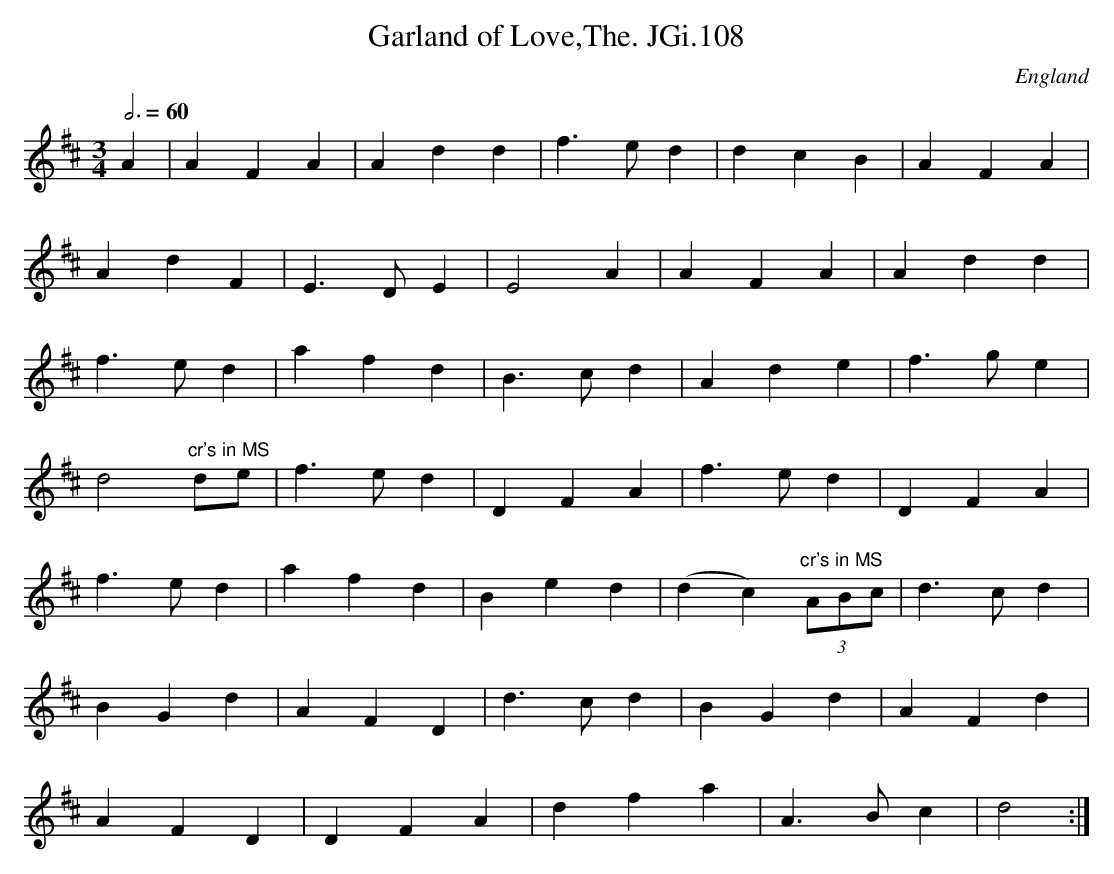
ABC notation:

X:1
T:Garland of Love,The. JGi.108
O:England
M:3/4
L:1/4
Q:3/4=60
K:D major
A|AFA|Add|f> ed|dcB|AFA|
AdF|E> DE|E2A|AFA|Add|
f> ed|afd|B> cd|Ade|f> ge|
d2"cr's in MS"d/e/|f> ed|DFA|f> ed|DFA|
f> ed|afd|Bed|(dc)"cr's in MS"(3A/B/c/|d>cd|
BGd|AFD|d> cd|BGd|AFd|
AFD|DFA|dfa|A> Bc|d2:|
